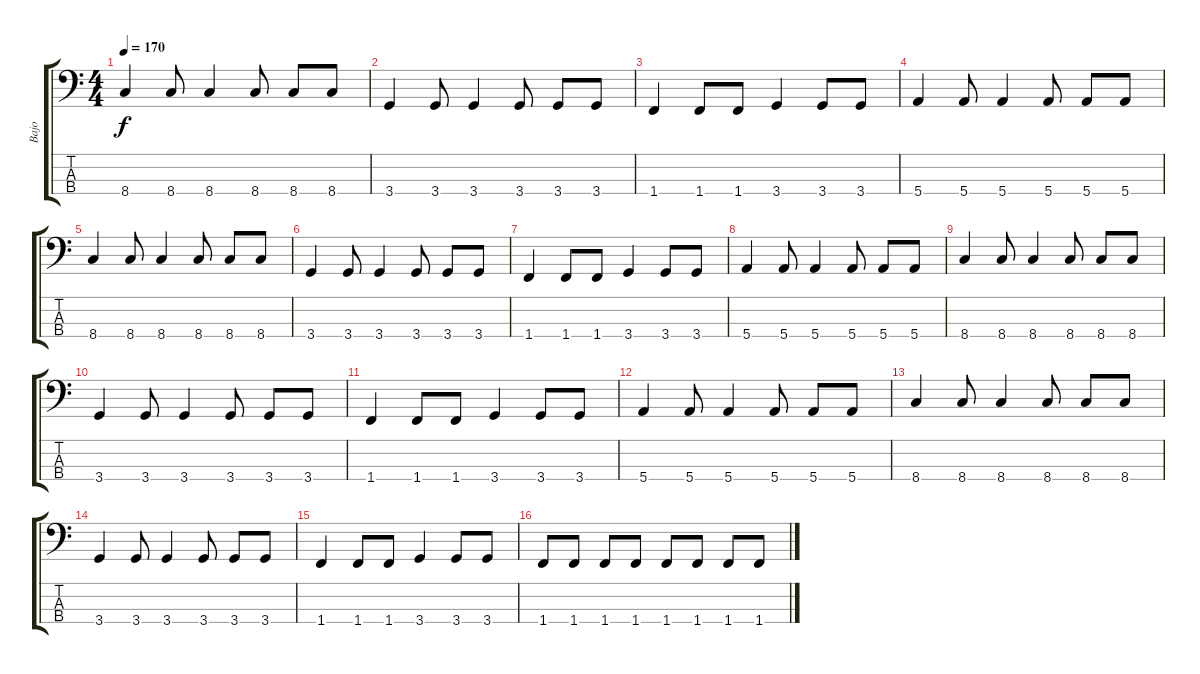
\track ("Bajo" "Bajo") {instrument electricbasspick}
\staff {score tabs}
\tuning (G2 D2 A1 E1) {hide}
\ts (4 4)
\tempo 170
\clef f4
\ks c
8.4.4{dy f} 8.4.8 8.4.4 8.4.8 8.4.8 8.4.8 |
3.4.4 3.4.8 3.4.4 3.4.8 3.4.8 3.4.8 |
1.4.4 1.4.8 1.4.8 3.4.4 3.4.8 3.4.8 |
5.4.4 5.4.8 5.4.4 5.4.8 5.4.8 5.4.8 |
8.4.4 8.4.8 8.4.4 8.4.8 8.4.8 8.4.8 |
3.4.4 3.4.8 3.4.4 3.4.8 3.4.8 3.4.8 |
1.4.4 1.4.8 1.4.8 3.4.4 3.4.8 3.4.8 |
5.4.4 5.4.8 5.4.4 5.4.8 5.4.8 5.4.8 |
8.4.4 8.4.8 8.4.4 8.4.8 8.4.8 8.4.8 |
3.4.4 3.4.8 3.4.4 3.4.8 3.4.8 3.4.8 |
1.4.4 1.4.8 1.4.8 3.4.4 3.4.8 3.4.8 |
5.4.4 5.4.8 5.4.4 5.4.8 5.4.8 5.4.8 |
8.4.4 8.4.8 8.4.4 8.4.8 8.4.8 8.4.8 |
3.4.4 3.4.8 3.4.4 3.4.8 3.4.8 3.4.8 |
1.4.4 1.4.8 1.4.8 3.4.4 3.4.8 3.4.8 |
1.4.8 1.4.8 1.4.8 1.4.8 1.4.8 1.4.8 1.4.8 1.4.8
